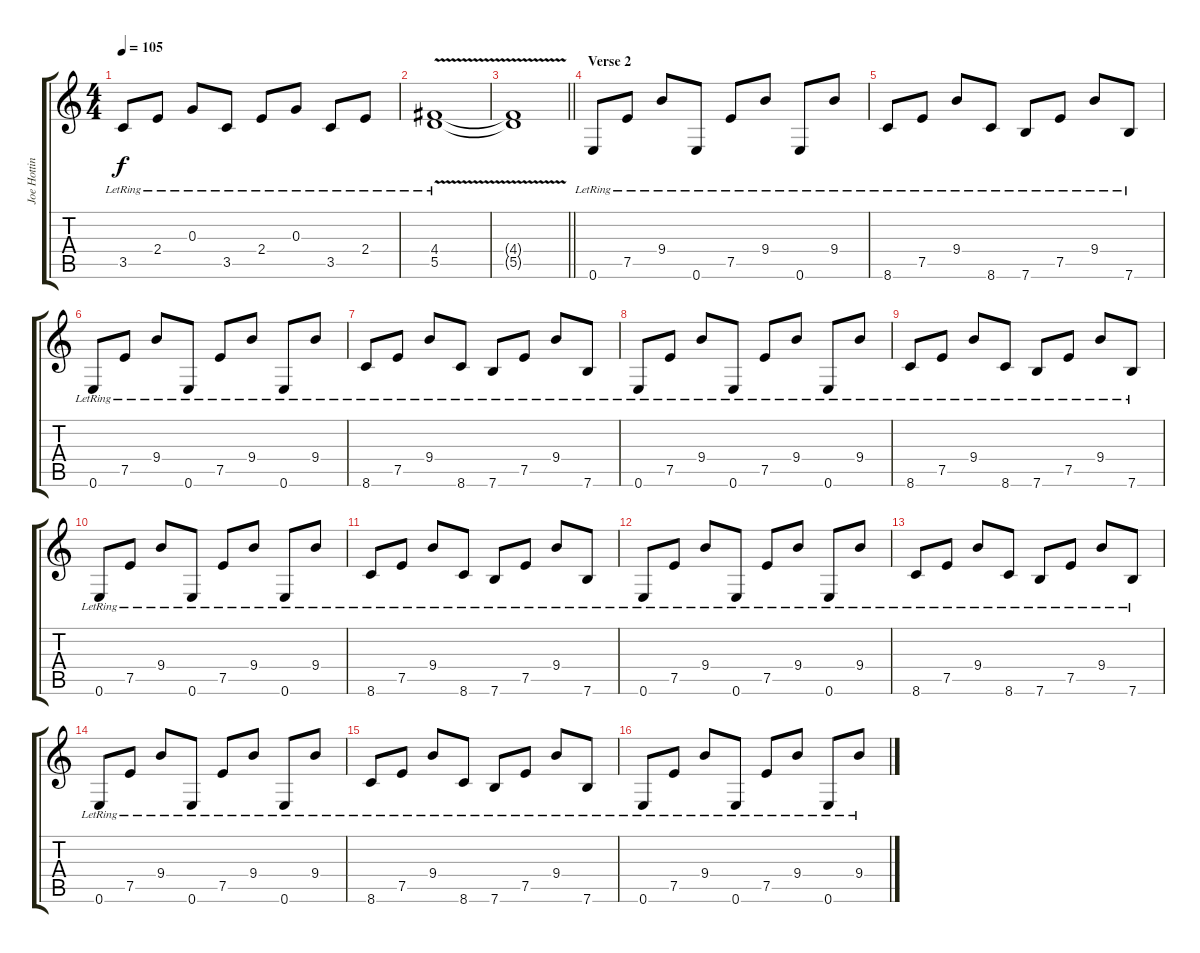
\track ("Joe Hottinger" "Joe Hottin") {instrument electricguitarclean}
\staff {score tabs}
\tuning (E4 B3 G3 D3 A2 E2) {hide}
\ts (4 4)
\tempo 105
\clef g2
\ks c
3.5{lr}.8{dy f} 2.4{lr}.8 0.3{lr}.8 3.5{lr}.8 2.4{lr}.8 0.3{lr}.8 3.5{lr}.8 2.4{lr}.8 |
(4.4{v lr} 5.5{v lr}).1 |
\barLineRight lightlight
(4.4{t} 5.5{t}).1 |
\section ("" "Verse 2")
0.6{lr}.8 7.5{lr}.8 9.4{lr}.8 0.6{lr}.8 7.5{lr}.8 9.4{lr}.8 0.6{lr}.8 9.4{lr}.8 |
8.6{lr}.8 7.5{lr}.8 9.4{lr}.8 8.6{lr}.8 7.6{lr}.8 7.5{lr}.8 9.4{lr}.8 7.6{lr}.8 |
0.6{lr}.8 7.5{lr}.8 9.4{lr}.8 0.6{lr}.8 7.5{lr}.8 9.4{lr}.8 0.6{lr}.8 9.4{lr}.8 |
8.6{lr}.8 7.5{lr}.8 9.4{lr}.8 8.6{lr}.8 7.6{lr}.8 7.5{lr}.8 9.4{lr}.8 7.6{lr}.8 |
0.6{lr}.8 7.5{lr}.8 9.4{lr}.8 0.6{lr}.8 7.5{lr}.8 9.4{lr}.8 0.6{lr}.8 9.4{lr}.8 |
8.6{lr}.8 7.5{lr}.8 9.4{lr}.8 8.6{lr}.8 7.6{lr}.8 7.5{lr}.8 9.4{lr}.8 7.6{lr}.8 |
0.6{lr}.8 7.5{lr}.8 9.4{lr}.8 0.6{lr}.8 7.5{lr}.8 9.4{lr}.8 0.6{lr}.8 9.4{lr}.8 |
8.6{lr}.8 7.5{lr}.8 9.4{lr}.8 8.6{lr}.8 7.6{lr}.8 7.5{lr}.8 9.4{lr}.8 7.6{lr}.8 |
0.6{lr}.8 7.5{lr}.8 9.4{lr}.8 0.6{lr}.8 7.5{lr}.8 9.4{lr}.8 0.6{lr}.8 9.4{lr}.8 |
8.6{lr}.8 7.5{lr}.8 9.4{lr}.8 8.6{lr}.8 7.6{lr}.8 7.5{lr}.8 9.4{lr}.8 7.6{lr}.8 |
0.6{lr}.8 7.5{lr}.8 9.4{lr}.8 0.6{lr}.8 7.5{lr}.8 9.4{lr}.8 0.6{lr}.8 9.4{lr}.8 |
8.6{lr}.8 7.5{lr}.8 9.4{lr}.8 8.6{lr}.8 7.6{lr}.8 7.5{lr}.8 9.4{lr}.8 7.6{lr}.8 |
0.6{lr}.8 7.5{lr}.8 9.4{lr}.8 0.6{lr}.8 7.5{lr}.8 9.4{lr}.8 0.6{lr}.8 9.4{lr}.8
